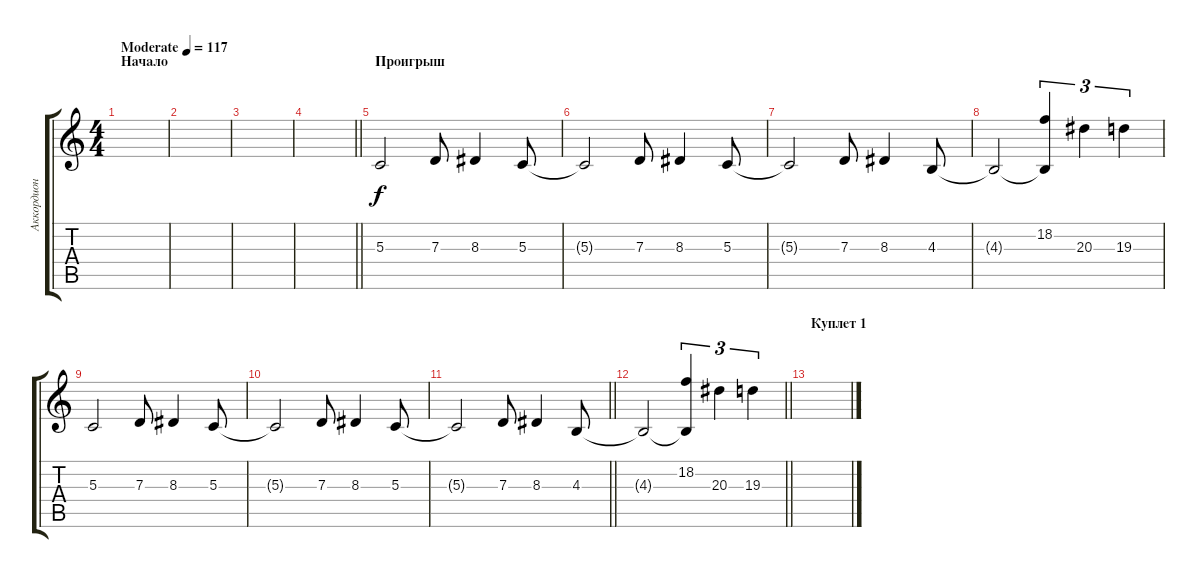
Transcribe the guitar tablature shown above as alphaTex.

\track ("Аккордион" "Аккордион") {instrument accordion}
\staff {score tabs}
\tuning (E4 B3 G3 D3 A2 E2) {hide}
\ts (4 4)
\section ("" "Начало")
\tempo (117 "Moderate")
\clef g2
\ks c
|
|
|
\barLineRight lightlight
|
\section ("" "Проигрыш")
5.3.2 7.3.8 8.3.4 5.3.8 |
5.3{t}.2 7.3.8 8.3.4 5.3.8 |
5.3{t}.2 7.3.8 8.3.4 4.3.8 |
4.3{t}.2 (18.2 4.3{t}).4{tu (3 2) volume 6 instrument accordion} 20.3.4{tu (3 2)} 19.3.4{tu (3 2)} |
5.3.2{volume 10} 7.3.8 8.3.4 5.3.8 |
5.3{t}.2 7.3.8 8.3.4 5.3.8 |
\barLineRight lightlight
5.3{t}.2 7.3.8 8.3.4 4.3.8 |
\section ("" "")
\barLineRight lightlight
4.3{t}.2 (18.2 4.3{t}).4{tu (3 2) volume 6 instrument accordion} 20.3.4{tu (3 2)} 19.3.4{tu (3 2)} |
\section ("" "Куплет 1")
